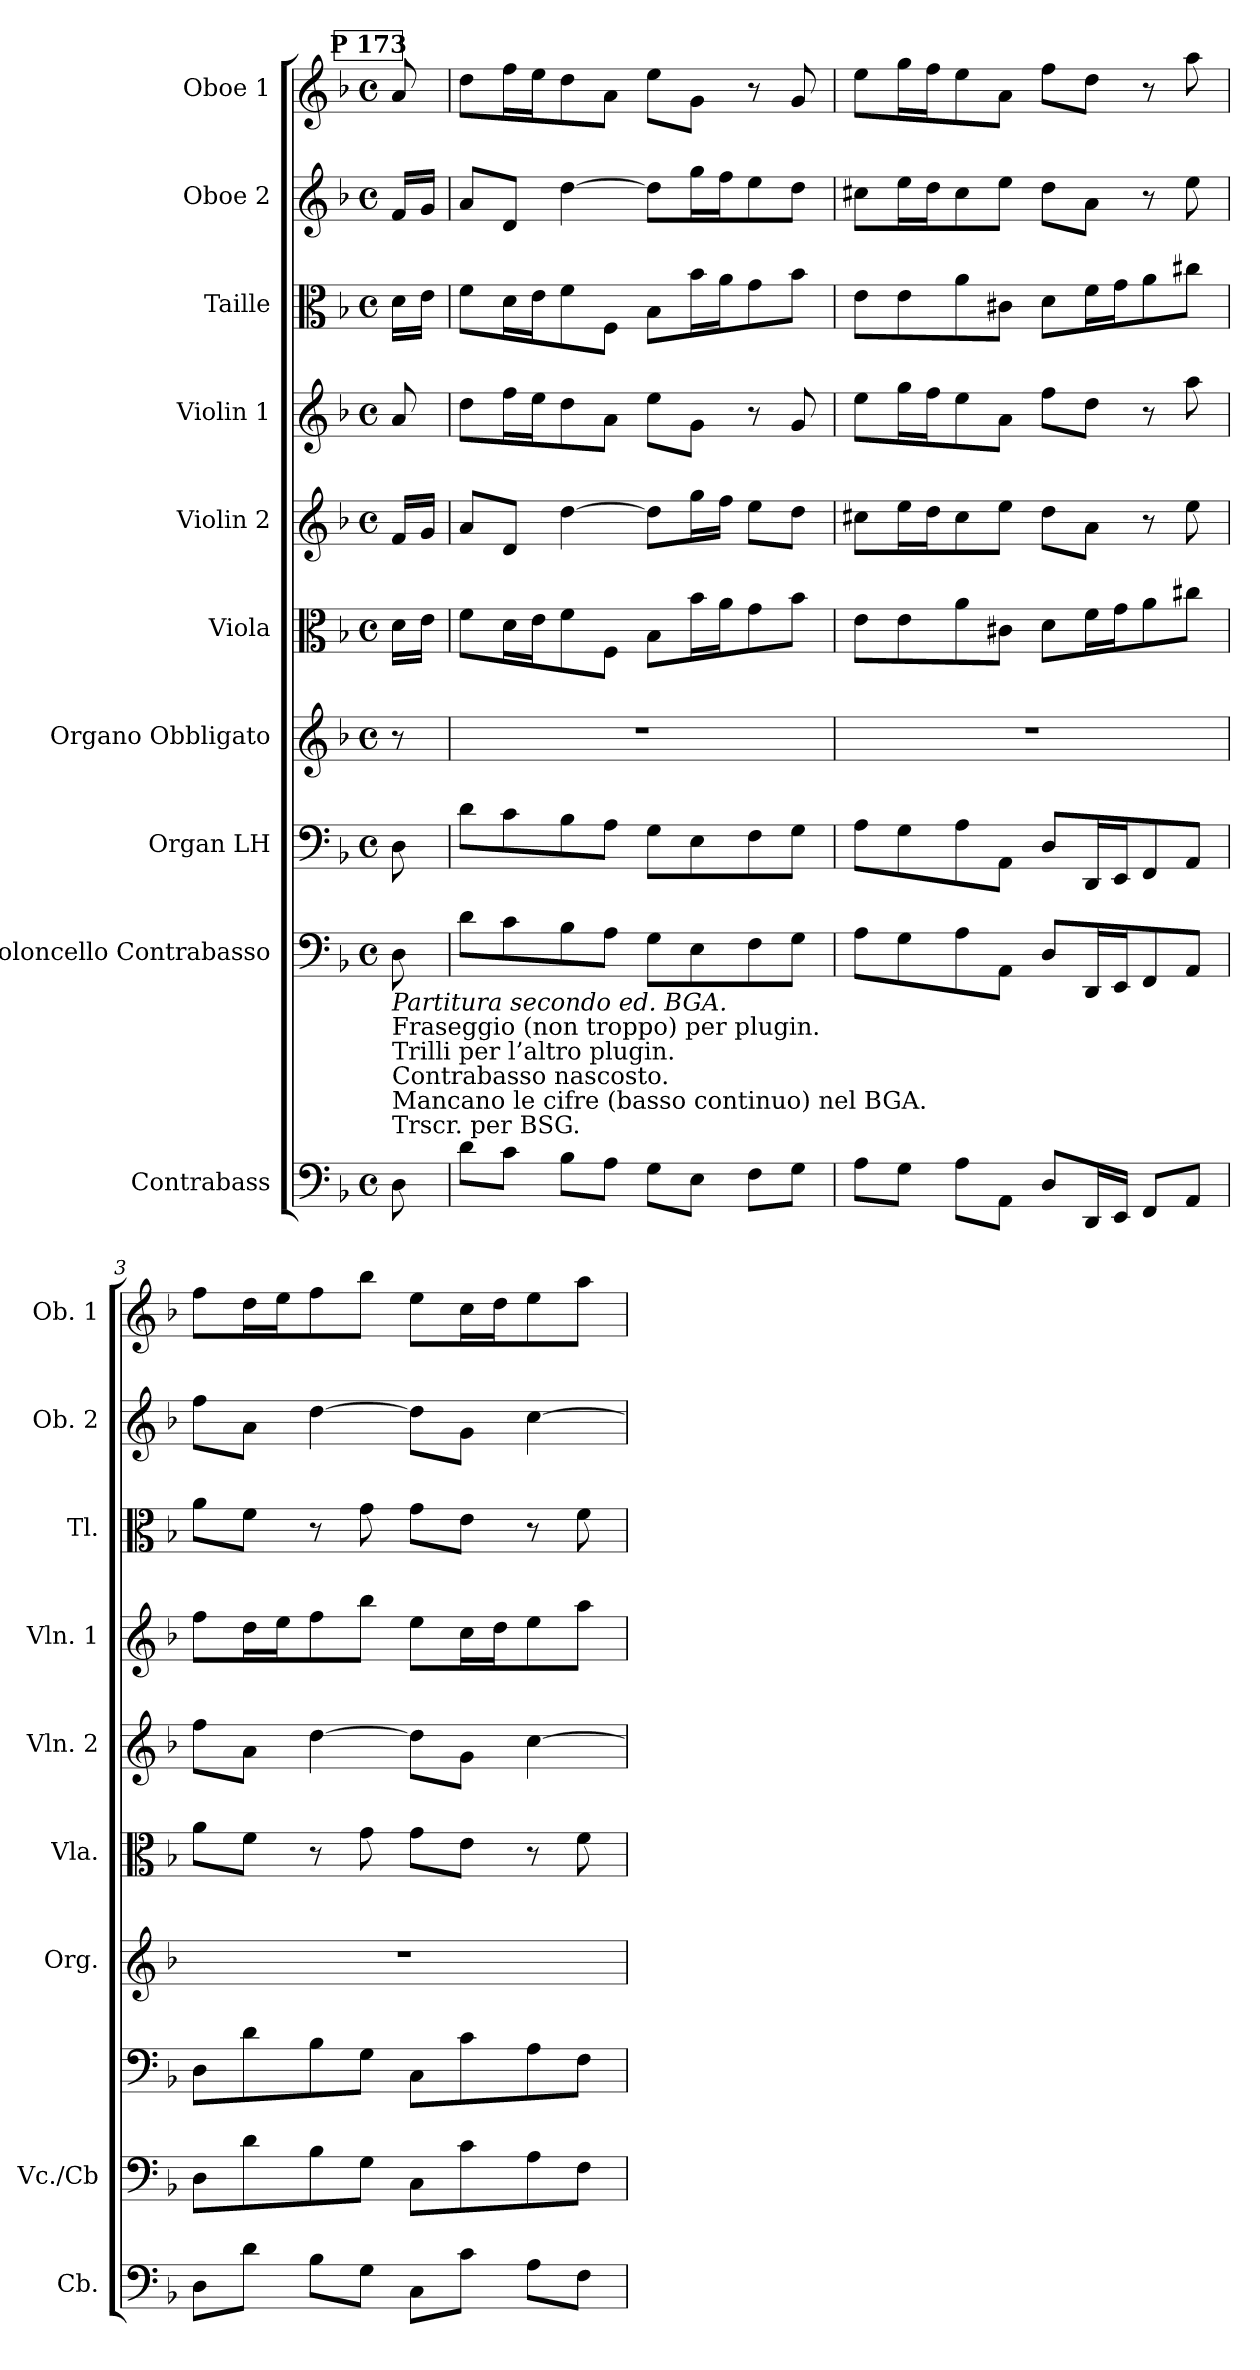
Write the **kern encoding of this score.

**kern	**dynam	**kern	**kern	**kern	**kern	**kern	**kern	**kern	**kern	**kern
*part10	*part10	*part9	*part8	*part7	*part6	*part5	*part4	*part3	*part2	*part1
*staff10	*staff10	*staff9	*staff8	*staff7	*staff6	*staff5	*staff4	*staff3	*staff2	*staff1
*I"Contrabass	*	*I"Violoncello Contrabasso	*I"Organ LH	*I"Organo Obbligato	*I"Viola	*I"Violin 2	*I"Violin 1	*I"Taille	*I"Oboe 2	*I"Oboe 1
*I'Cb.	*	*I'Vc./Cb	*	*I'Org.	*I'Vla.	*I'Vln. 2	*I'Vln. 1	*I'Tl.	*I'Ob. 2	*I'Ob. 1
*clefF4	*	*clefF4	*clefF4	*clefG2	*clefC3	*clefG2	*clefG2	*clefC3	*clefG2	*clefG2
*ITrd7c12	*	*	*	*	*	*	*	*	*	*
*k[b-]	*	*k[b-]	*k[b-]	*k[b-]	*k[b-]	*k[b-]	*k[b-]	*k[b-]	*k[b-]	*k[b-]
*M4/4	*	*M4/4	*M4/4	*M4/4	*M4/4	*M4/4	*M4/4	*M4/4	*M4/4	*M4/4
*met(c)	*	*met(c)	*met(c)	*met(c)	*met(c)	*met(c)	*met(c)	*met(c)	*met(c)	*met(c)
*MM75	*	*MM75	*MM75	*MM75	*MM75	*MM75	*MM75	*MM75	*MM75	*MM75
!!LO:REH:place=s1:a:B:fs=14:t=P 173
=	=	=	=	=	=	=	=	=	=	=
!	!	!LO:TX:b:i:t=Partitura secondo ed. BGA.	!	!	!	!	!	!	!	!
!	!	!LO:TX:b:t=Fraseggio (non troppo) per plugin.	!	!	!	!	!	!	!	!
!	!	!LO:TX:b:t=Trilli per l’altro plugin.	!	!	!	!	!	!	!	!
!	!	!LO:TX:b:t=Contrabasso nascosto.	!	!	!	!	!	!	!	!
!	!	!LO:TX:b:t=Mancano le cifre (basso continuo) nel BGA.	!	!	!	!	!	!	!	!
!	!	!LO:TX:b:t=Trscr. per BSG.	!	!	!	!	!	!	!	!
!	!LO:DY:b	!	!	!	!	!	!	!	!	!
!	!LO:DY:n=1:b	!	!	!	!	!	!	!	!	!
!	!LO:DY:n=2:b	!	!	!	!	!	!	!	!	!
!	!LO:DY:n=3:b	!	!	!	!	!	!	!	!	!
8DD\	f other-dynamics p other-dynamics	8D\	8D\	8r	16d\LL	16f/LL	8a/	16d\LL	16f/LL	8a/
.	.	.	.	.	16e\JJ	16g/JJ	.	16e\JJ	16g/JJ	.
=1	=1	=1	=1	=1	=1	=1	=1	=1	=1	=1
8D\L	.	8d\L	8d\L	1r	8f\L	8a/L	8dd\L	8f\L	8a/L	8dd\L
8C\J	.	8c\	8c\	.	16d\L	8d/J	16ff\L	16d\L	8d/J	16ff\L
.	.	.	.	.	16e\J	.	16ee\J	16e\J	.	16ee\J
8BB-\L	.	8B-\	8B-\	.	8f\	[4dd\	8dd\	8f\	[4dd\	8dd\
8AA\J	.	8A\J	8A\J	.	8F\J	.	8a\J	8F\J	.	8a\J
8GG\L	.	8G\L	8G\L	.	8B-\L	8dd\L]	8ee\L	8B-\L	8dd\L]	8ee\L
8EE\J	.	8E\	8E\	.	16b-\L	16gg\L	8g\J	16b-\L	16gg\L	8g\J
.	.	.	.	.	16a\J	16ff\JJ	.	16a\J	16ff\J	.
8FF\L	.	8F\	8F\	.	8g\	8ee\L	8r	8g\	8ee\	8r
8GG\J	.	8G\J	8G\J	.	8b-\J	8dd\J	8g/	8b-\J	8dd\J	8g/
=2	=2	=2	=2	=2	=2	=2	=2	=2	=2	=2
8AA\L	.	8A\L	8A\L	1r	8e\L	8cc#X\L	8ee\L	8e\L	8cc#X\L	8ee\L
8GG\J	.	8G\	8G\	.	8e\	16ee\L	16gg\L	8e\	16ee\L	16gg\L
.	.	.	.	.	.	16dd\J	16ff\J	.	16dd\J	16ff\J
8AA\L	.	8A\	8A\	.	8a\	8cc#\	8ee\	8a\	8cc#\	8ee\
8AAA\J	.	8AA\J	8AA\J	.	8c#X\J	8ee\J	8a\J	8c#X\J	8ee\J	8a\J
8DD/L	.	8D/L	8D/L	.	8d\L	8dd\L	8ff\L	8d\L	8dd\L	8ff\L
16DDD/L	.	16DD/L	16DD/L	.	16f\L	8a\J	8dd\J	16f\L	8a\J	8dd\J
16EEE/JJ	.	16EE/J	16EE/J	.	16g\J	.	.	16g\J	.	.
8FFF/L	.	8FF/	8FF/	.	8a\	8r	8r	8a\	8r	8r
8AAA/J	.	8AA/J	8AA/J	.	8cc#X\J	8ee\	8aa\	8cc#X\J	8ee\	8aa\
=3	=3	=3	=3	=3	=3	=3	=3	=3	=3	=3
8DD\L	.	8D\L	8D\L	1r	8a\L	8ff\L	8ff\L	8a\L	8ff\L	8ff\L
8D\J	.	8d\	8d\	.	8f\J	8a\J	16dd\L	8f\J	8a\J	16dd\L
.	.	.	.	.	.	.	16ee\J	.	.	16ee\J
8BB-\L	.	8B-\	8B-\	.	8r	[4dd\	8ff\	8r	[4dd\	8ff\
8GG\J	.	8G\J	8G\J	.	8g\	.	8bb-\J	8g\	.	8bb-\J
8CC\L	.	8C\L	8C\L	.	8g\L	8dd\L]	8ee\L	8g\L	8dd\L]	8ee\L
8C\J	.	8c\	8c\	.	8e\J	8g\J	16cc\L	8e\J	8g\J	16cc\L
.	.	.	.	.	.	.	16dd\J	.	.	16dd\J
8AA\L	.	8A\	8A\	.	8r	[4cc\	8ee\	8r	[4cc\	8ee\
8FF\J	.	8F\J	8F\J	.	8f\	.	8aa\J	8f\	.	8aa\J
=	=	=	=	=	=	=	=	=	=	=
*-	*-	*-	*-	*-	*-	*-	*-	*-	*-	*-
